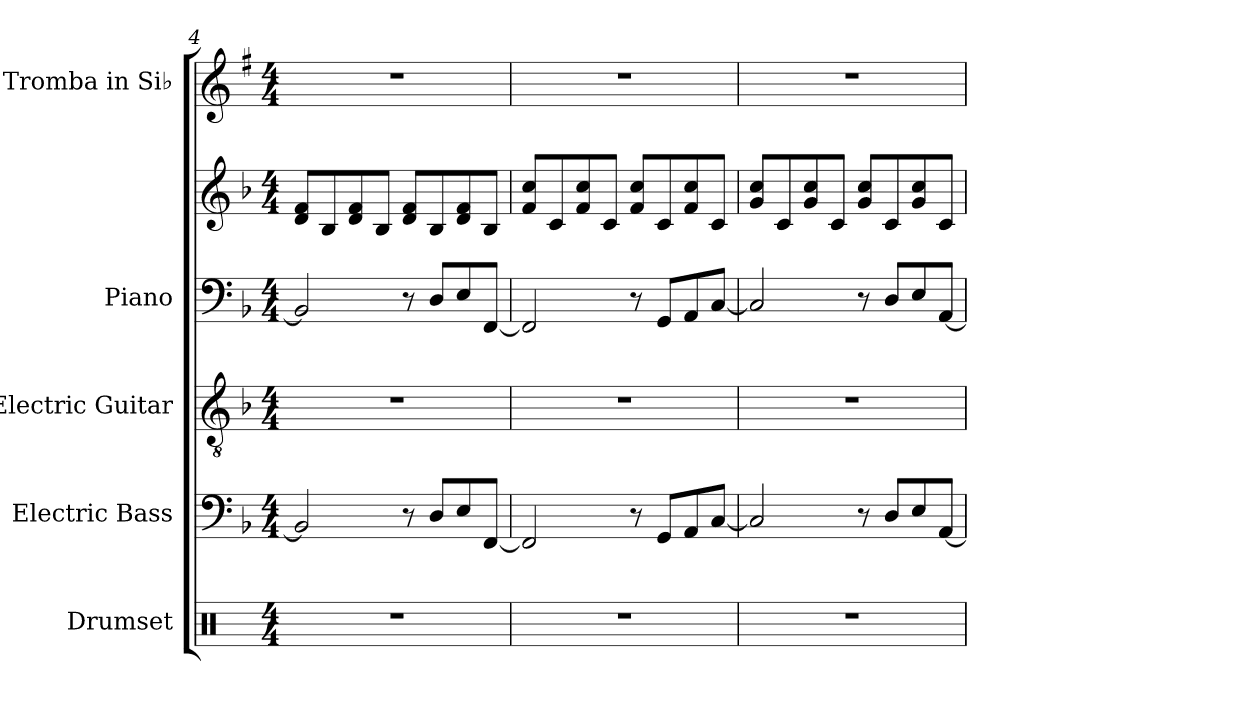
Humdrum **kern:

**kern	**kern	**kern	**kern	**kern	**kern
*part5	*part4	*part3	*part2	*part2	*part1
*staff6	*staff5	*staff4	*staff3	*staff2	*staff1
*I"Drumset	*I"Electric Bass	*I"Electric Guitar	*I"Piano	*	*I"Tromba in Si♭
*I'Drs.	*I'El. B.	*I'El. Guit.	*I'Pno.	*	*I'Tr. Si♭
*clefX	*clefF4	*clefGv2	*clefF4	*clefG2	*clefG2
*	*ITrd7c12	*	*	*	*ITrd1c2
*k[]	*k[b-]	*k[b-]	*k[b-]	*k[b-]	*k[b-]
*M4/4	*M4/4	*M4/4	*M4/4	*M4/4	*M4/4
=4	=4	=4	=4	=4	=4
1r	2BBB-/]	1r	2BB-/]	8d/ 8f/L	1r
.	.	.	.	8B-/	.
.	.	.	.	8d/ 8f/	.
.	.	.	.	8B-/J	.
.	8r	.	8r	8d/ 8f/L	.
.	8DD/L	.	8D/L	8B-/	.
.	8EE/	.	8E/	8d/ 8f/	.
.	[8FFF/J	.	[8FF/J	8B-/J	.
!!LO:PB:g=z
=5	=5	=5	=5	=5	=5
1r	2FFF/]	1r	2FF/]	8f/ 8cc/L	1r
.	.	.	.	8c/	.
.	.	.	.	8f/ 8cc/	.
.	.	.	.	8c/J	.
.	8r	.	8r	8f/ 8cc/L	.
.	8GGG/L	.	8GG/L	8c/	.
.	8AAA/	.	8AA/	8f/ 8cc/	.
.	[8CC/J	.	[8C/J	8c/J	.
=6	=6	=6	=6	=6	=6
1r	2CC/]	1r	2C/]	8g/ 8cc/L	1r
.	.	.	.	8c/	.
.	.	.	.	8g/ 8cc/	.
.	.	.	.	8c/J	.
.	8r	.	8r	8g/ 8cc/L	.
.	8DD/L	.	8D/L	8c/	.
.	8EE/	.	8E/	8g/ 8cc/	.
.	[8AAA/J	.	[8AA/J	8c/J	.
=	=	=	=	=	=
*-	*-	*-	*-	*-	*-
